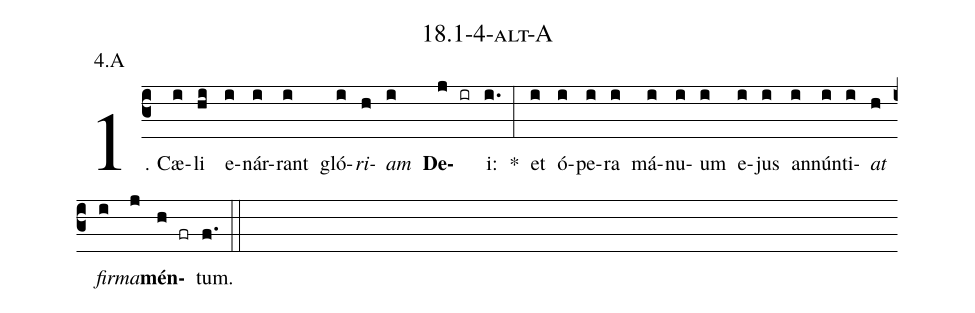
name: 18.1-4-alt-A;
annotation: 4.A;
%%
(c3)1. Cæ(i)li(hi) e(i)nár(i)rant(i) gló(i)<i>ri</i>(h)<i>am</i>(i) <b>De</b>(j ir)i:(i.) *(:) et(i) ó(i)pe(i)ra(i) má(i)nu(i)um(i) e(i)jus(i) an(i)nún(i)ti(i)<i>at</i>(h) <i>fir</i>(i)<i>ma</i>(j)<b>mén</b>(h fr)tum.(f.) (::)


%E(i) u(h) o(i) u(j) a(h) e.(f.) (::)
